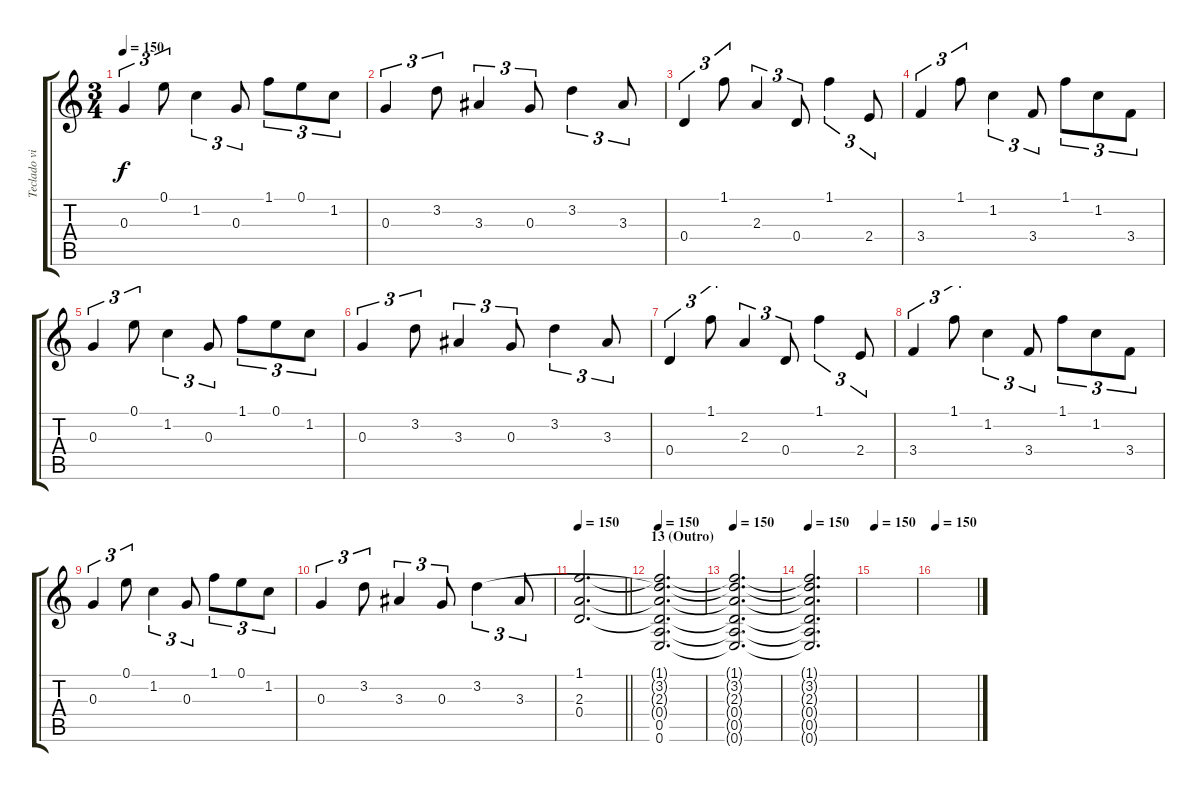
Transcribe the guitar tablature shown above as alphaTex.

\track ("Teclado viejo (?)/Cuerdas/Mandolina (FX)" "Teclado vi") {instrument acousticguitarsteel}
\staff {score tabs}
\tuning (E4 B3 G3 D3 A2 E2) {hide}
\ts (3 4)
\tempo 150
\clef g2
\ks c
0.3.4{tu (3 2) dy f} 0.1.8{tu (3 2)} 1.2.4{tu (3 2)} 0.3.8{tu (3 2)} 1.1.8{tu (3 2)} 0.1.8{tu (3 2)} 1.2.8{tu (3 2)} |
0.3.4{tu (3 2)} 3.2.8{tu (3 2)} 3.3.4{tu (3 2)} 0.3.8{tu (3 2)} 3.2.4{tu (3 2)} 3.3.8{tu (3 2)} |
0.4.4{tu (3 2)} 1.1.8{tu (3 2)} 2.3.4{tu (3 2)} 0.4.8{tu (3 2)} 1.1.4{tu (3 2)} 2.4.8{tu (3 2)} |
3.4.4{tu (3 2)} 1.1.8{tu (3 2)} 1.2.4{tu (3 2)} 3.4.8{tu (3 2)} 1.1.8{tu (3 2)} 1.2.8{tu (3 2)} 3.4.8{tu (3 2)} |
0.3.4{tu (3 2)} 0.1.8{tu (3 2)} 1.2.4{tu (3 2)} 0.3.8{tu (3 2)} 1.1.8{tu (3 2)} 0.1.8{tu (3 2)} 1.2.8{tu (3 2)} |
0.3.4{tu (3 2)} 3.2.8{tu (3 2)} 3.3.4{tu (3 2)} 0.3.8{tu (3 2)} 3.2.4{tu (3 2)} 3.3.8{tu (3 2)} |
0.4.4{tu (3 2)} 1.1.8{tu (3 2)} 2.3.4{tu (3 2)} 0.4.8{tu (3 2)} 1.1.4{tu (3 2)} 2.4.8{tu (3 2)} |
3.4.4{tu (3 2)} 1.1.8{tu (3 2)} 1.2.4{tu (3 2)} 3.4.8{tu (3 2)} 1.1.8{tu (3 2)} 1.2.8{tu (3 2)} 3.4.8{tu (3 2)} |
0.3.4{tu (3 2)} 0.1.8{tu (3 2)} 1.2.4{tu (3 2)} 0.3.8{tu (3 2)} 1.1.8{tu (3 2)} 0.1.8{tu (3 2)} 1.2.8{tu (3 2)} |
0.3.4{tu (3 2)} 3.2.8{tu (3 2)} 3.3.4{tu (3 2)} 0.3.8{tu (3 2)} 3.2.4{tu (3 2)} 3.3.8{tu (3 2)} |
\tempo 150
\barLineRight lightlight
(1.1 2.3 0.4).2{d} |
\section ("" "13 (Outro)")
\tempo 150
(1.1{t} 3.2{t} 2.3{t} 0.4{t} 0.5 0.6).2{d volume 0} |
\tempo 150
(1.1{t} 3.2{t} 2.3{t} 0.4{t} 0.5{t} 0.6{t}).2{d} |
\tempo 150
(1.1{t} 3.2{t} 2.3{t} 0.4{t} 0.5{t} 0.6{t}).2{d} |
\tempo 150
|
\tempo 150
